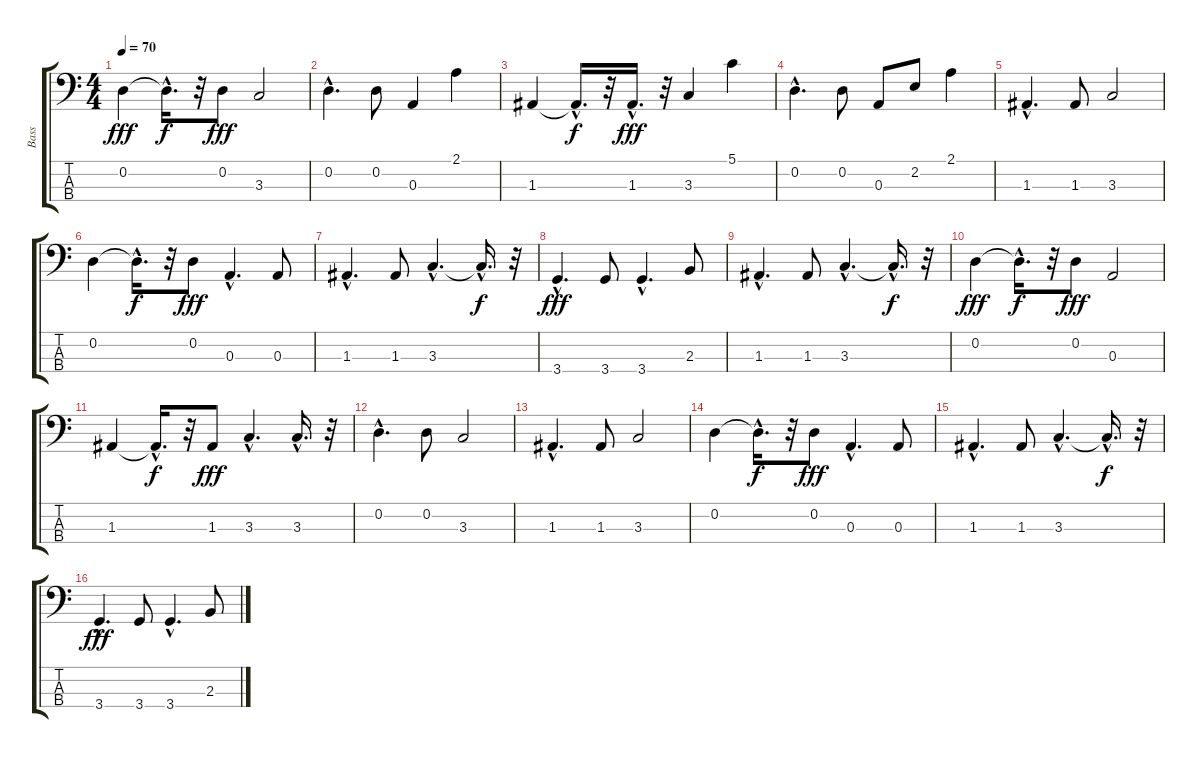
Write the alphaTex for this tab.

\track ("Bass" "Bass") {instrument electricbassfinger}
\staff {score tabs}
\tuning (G2 D2 A1 E1) {hide}
\ts (4 4)
\tempo 70
\clef f4
\ks c
0.2.4{dy fff} 0.2{hac t}.16{d dy f} r.32 0.2.8{dy fff} 3.3.2 |
0.2{hac}.4{d} 0.2.8 0.3.4 2.1.4 |
1.3.4 1.3{hac t}.16{d dy f} r.32 1.3{hac}.16{d dy fff} r.32 3.3.4 5.1.4 |
0.2{hac}.4{d} 0.2.8 0.3.8 2.2.8 2.1.4 |
1.3{hac}.4{d} 1.3.8 3.3.2 |
0.2.4 0.2{hac t}.16{d dy f} r.32 0.2.8{dy fff} 0.3{hac}.4{d} 0.3.8 |
1.3{hac}.4{d} 1.3.8 3.3{hac}.4{d} 3.3{hac t}.16{d dy f} r.32 |
3.4{hac}.4{d dy fff} 3.4.8 3.4{hac}.4{d} 2.3.8 |
1.3{hac}.4{d} 1.3.8 3.3{hac}.4{d} 3.3{hac t}.16{d dy f} r.32 |
0.2.4{dy fff} 0.2{hac t}.16{d dy f} r.32 0.2.8{dy fff} 0.3.2 |
1.3.4 1.3{hac t}.16{d dy f} r.32 1.3.8{dy fff} 3.3{hac}.4{d} 3.3{hac}.16{d} r.32 |
0.2{hac}.4{d} 0.2.8 3.3.2 |
1.3{hac}.4{d} 1.3.8 3.3.2 |
0.2.4 0.2{hac t}.16{d dy f} r.32 0.2.8{dy fff} 0.3{hac}.4{d} 0.3.8 |
1.3{hac}.4{d} 1.3.8 3.3{hac}.4{d} 3.3{hac t}.16{d dy f} r.32 |
3.4{hac}.4{d dy fff} 3.4.8 3.4{hac}.4{d} 2.3.8
